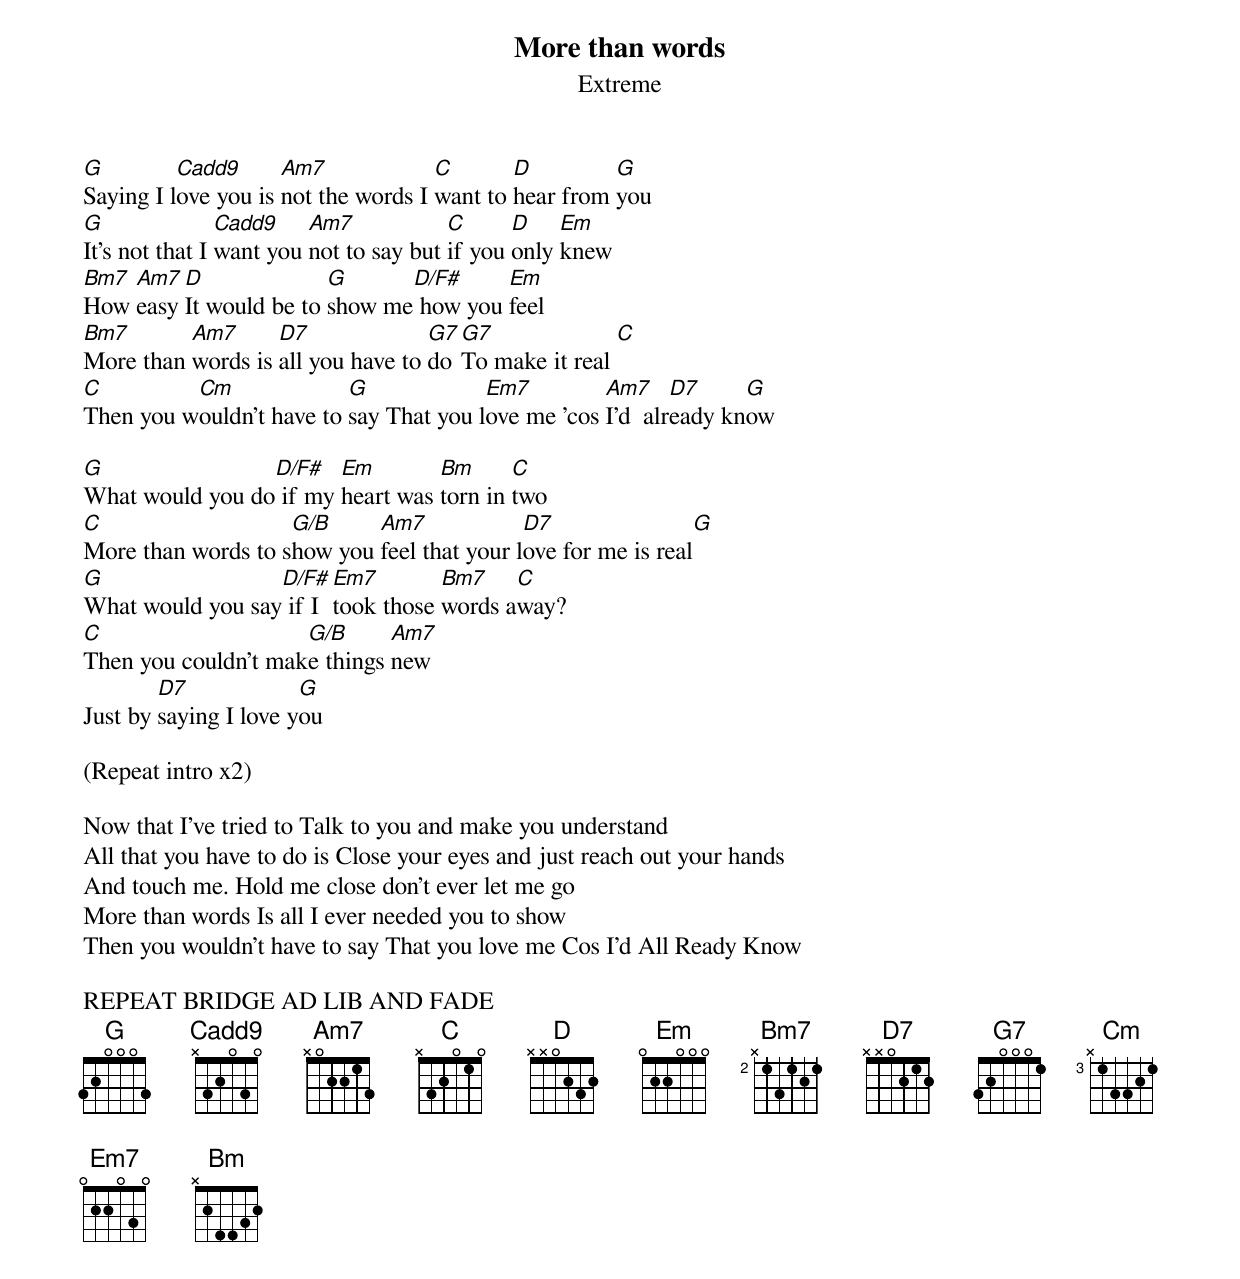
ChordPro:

{t:More than words}
{st:Extreme}
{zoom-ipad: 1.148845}
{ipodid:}
[G]Saying I l[Cadd9]ove you is [Am7]not the words I [C]want to [D]hear from [G]you
[G]It's not that I [Cadd9]want you [Am7]not to say but [C]if you [D]only [Em]knew
[Bm7]How [Am7]easy [D]It would be to [G]show me[D/F#] how you [Em]feel
[Bm7]More than [Am7]words is [D7]all you have to [G7]do [G7]To make it real [C]
[C]Then you w[Cm]ouldn't have to [G]say That you l[Em7]ove me 'cos [Am7]I'd  alr[D7]eady kn[G]ow

[G]What would you do[D/F#] if my [Em]heart was [Bm]torn in [C]two
[C]More than words to s[G/B]how you [Am7]feel that your l[D7]ove for me is real[G]
[G]What would you say[D/F#] if I [Em7]took those [Bm7]words a[C]way?
[C]Then you couldn't mak[G/B]e things [Am7]new
Just by [D7]saying I love y[G]ou

(Repeat intro x2)

Now that I've tried to Talk to you and make you understand
All that you have to do is Close your eyes and just reach out your hands
And touch me. Hold me close don't ever let me go
More than words Is all I ever needed you to show
Then you wouldn't have to say That you love me Cos I'd All Ready Know

REPEAT BRIDGE AD LIB AND FADE
